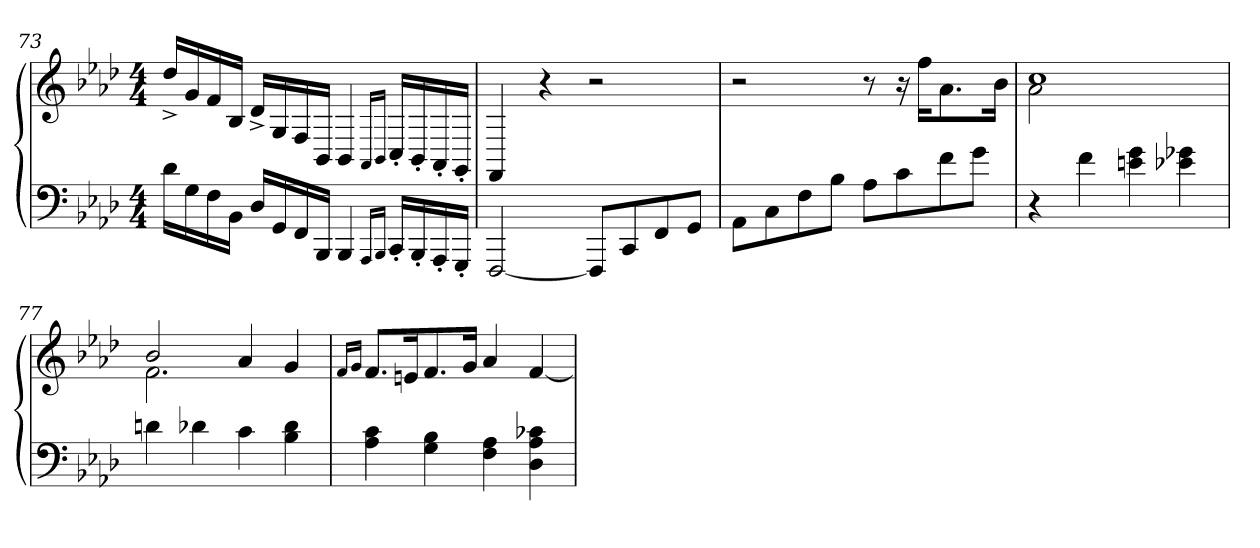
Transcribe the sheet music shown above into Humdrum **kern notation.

**kern	**kern	**text	**text
*part2	*part1	*part1	*part1
*staff2	*staff1	*staff1	*staff1
*clefF4	*clefG2	*	*
*k[b-e-a-d-]	*k[b-e-a-d-]	*	*
*M4/4	*M4/4	*	*
=73	=73	=73	=73
16d-LL	16dd-^>LL	.	.
16G	16g	.	.
16F	16f	.	.
16BB-JJ	16B-JJ	.	.
16D-LL	16d-^>\LL	.	.
16GG	16G/	.	.
16FF	16F/	.	.
16BBB-JJ	16BB-/JJ	.	.
4BBB-	4BB-	.	.
16qqAAA-LL	16qqAA-/LL	.	.
16qqBBB-JJ	16qqBB-/JJ	.	.
16CC'>LL	16C'>LL	.	.
16BBB-'>	16BB-'>	.	.
16AAA-'>	16AA-'>	.	.
16GGG'>JJ	16GG'>JJ	.	.
=74	=74	=74	=74
[2FFF	4FF	.	.
.	4r	.	p
8FFFL]	2r	.	.
8CC	.	.	.
8FF	.	.	.
8GGJ	.	.	.
=75	=75	=75	=75
8AA-L	2r	.	.
8C	.	.	.
8F	.	.	.
8B-J	.	.	.
8A-L	8r	.	.
8c	16r	.	[
.	16ffKL	.	.
8f	8.a-	.	.
8gJ	.	.	.
.	16b-Jk	.	.
=76	=76	=76	=76
*	*^	*	*
4r	1cc	2a-	.	.
4f	.	.	.	.
4g 4en	.	2ryy	.	.
4g-X\ 4e-X\	.	.	.	.
=77	=77	=77	=77	=77
4dn	2b-	2.f	.	.
4d-X	.	.	.	.
4c	4a-	.	.	.
4d- 4B-	4g	4ryy	.	.
*	*v	*v	*	*
=78	=78	=78	=78
.	16qqf/L	.	.
.	16qqg/J	.	.
4c 4A-	8.fL	.	.
.	16en	.	.
4B- 4G	8.f	.	.
.	16gJk	.	.
4A- 4F	4a-	.	.
4c-X 4A- 4D-	[4f	.	.
=	=	=	=
*-	*-	*-	*-
